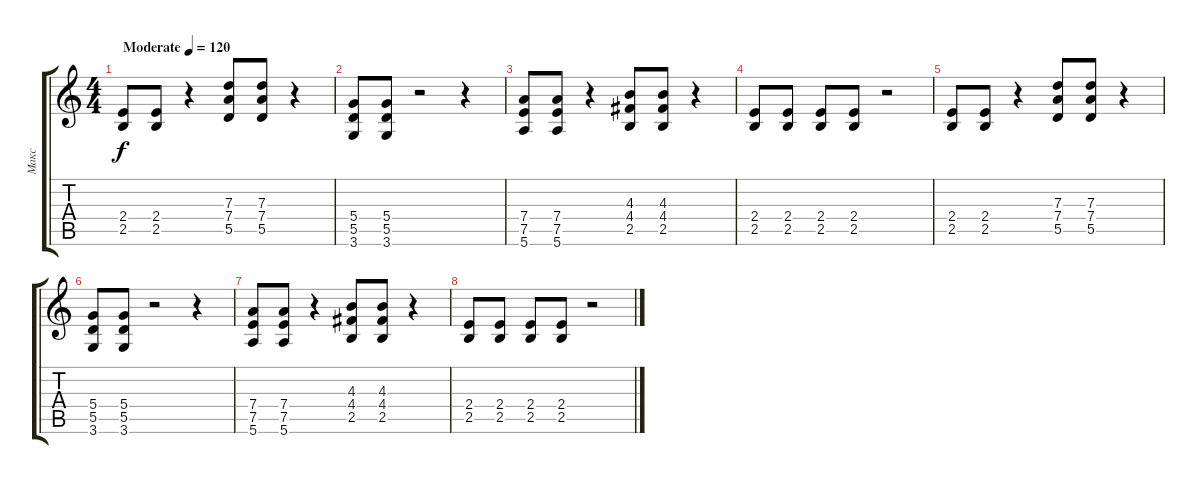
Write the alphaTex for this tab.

\track ("Макс" "Макс") {instrument overdrivenguitar}
\staff {score tabs}
\tuning (E4 B3 G3 D3 A2 E2) {hide}
\ts (4 4)
\tempo (120 "Moderate")
\clef g2
\ks c
(2.4 2.5).8{dy f instrument overdrivenguitar} (2.4 2.5).8 r.4 (7.3 7.4 5.5).8 (7.3 7.4 5.5).8 r.4 |
(5.4 5.5 3.6).8 (5.4 5.5 3.6).8 r.2 r.4 |
(7.4 7.5 5.6).8 (7.4 7.5 5.6).8 r.4 (4.3 4.4 2.5).8 (4.3 4.4 2.5).8 r.4 |
(2.4 2.5).8 (2.4 2.5).8 (2.4 2.5).8 (2.4 2.5).8 r.2 |
(2.4 2.5).8 (2.4 2.5).8 r.4 (7.3 7.4 5.5).8 (7.3 7.4 5.5).8 r.4 |
(5.4 5.5 3.6).8 (5.4 5.5 3.6).8 r.2 r.4 |
(7.4 7.5 5.6).8 (7.4 7.5 5.6).8 r.4 (4.3 4.4 2.5).8 (4.3 4.4 2.5).8 r.4 |
(2.4 2.5).8 (2.4 2.5).8 (2.4 2.5).8 (2.4 2.5).8 r.2
